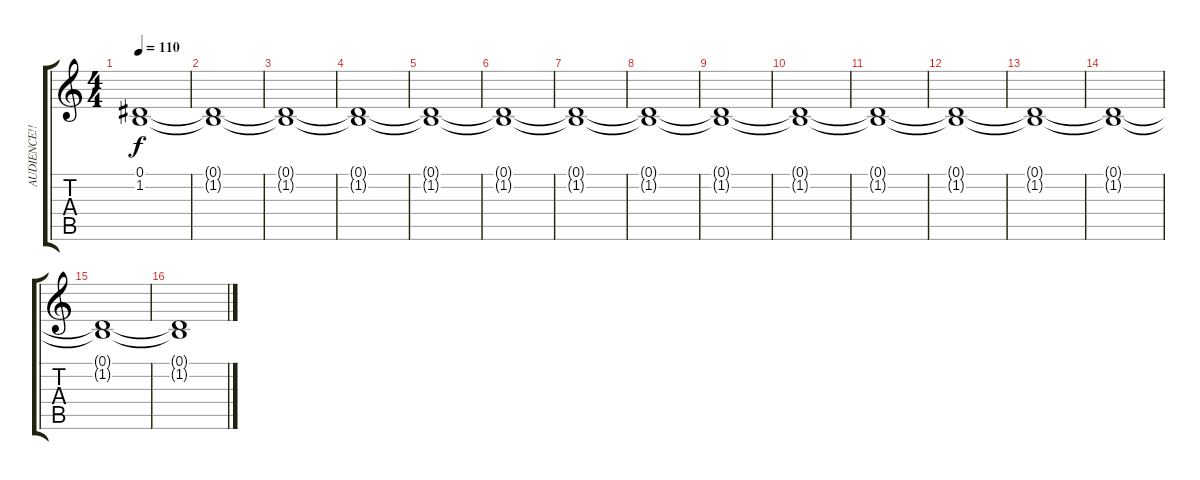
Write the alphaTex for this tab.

\track ("AUDIENCE!!! [on/off]" "AUDIENCE!!") {instrument applause}
\staff {score tabs}
\tuning (Eb4 Bb3 Gb3 Db3 Ab2 Eb2) {hide}
\ts (4 4)
\tempo 110
\clef g2
\ks c
(0.1{t} 1.2{t}).1{dy f} |
(0.1{t} 1.2{t}).1 |
(0.1{t} 1.2{t}).1 |
(0.1{t} 1.2{t}).1 |
(0.1{t} 1.2{t}).1{volume 11} |
(0.1{t} 1.2{t}).1 |
(0.1{t} 1.2{t}).1 |
(0.1{t} 1.2{t}).1 |
(0.1{t} 1.2{t}).1 |
(0.1{t} 1.2{t}).1 |
(0.1{t} 1.2{t}).1 |
(0.1{t} 1.2{t}).1 |
(0.1{t} 1.2{t}).1 |
(0.1{t} 1.2{t}).1 |
(0.1{t} 1.2{t}).1 |
(0.1{t} 1.2{t}).1
